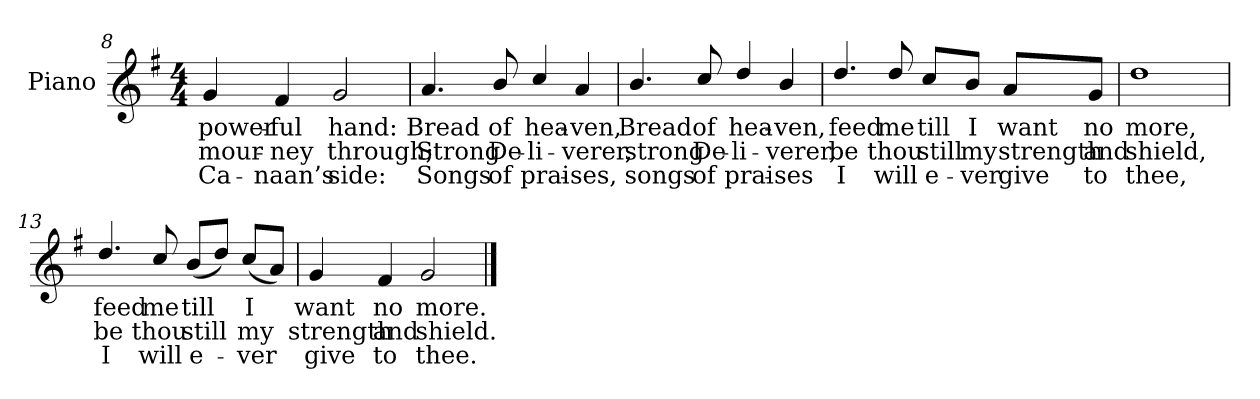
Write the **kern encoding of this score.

**kern	**text	**text	**text
*part1	*part1	*part1	*part1
*staff1	*staff1	*staff1	*staff1
*I"Piano	*	*	*
*I'Pno.	*	*	*
*clefG2	*	*	*
*k[f#]	*	*	*
*G:	*	*	*
*M4/4	*	*	*
=8	=8	=8	=8
!	!LO:LY:b:color=#000000	!LO:LY:b:color=#000000	!LO:LY:b:color=#000000
4gi/	power-	mour-	Ca-
!	!LO:LY:b:color=#000000	!LO:LY:b:color=#000000	!LO:LY:b:color=#000000
4f#i/	-ful	-ney	-naan’s
!	!LO:LY:b:color=#000000	!LO:LY:b:color=#000000	!LO:LY:b:color=#000000
2gi/	hand:	through;	side:
=9	=9	=9	=9
!	!LO:LY:b:color=#000000	!LO:LY:b:color=#000000	!LO:LY:b:color=#000000
4.ai/	Bread	Strong	Songs
!	!LO:LY:b:color=#000000	!LO:LY:b:color=#000000	!LO:LY:b:color=#000000
8bi/	of	De-	of
!	!LO:LY:b:color=#000000	!LO:LY:b:color=#000000	!LO:LY:b:color=#000000
4cci/	hea-	-li-	prai-
!	!LO:LY:b:color=#000000	!LO:LY:b:color=#000000	!LO:LY:b:color=#000000
4ai/	-ven,	-verer,	-ses,
!!LO:LB:g=z
=10	=10	=10	=10
!	!LO:LY:b:color=#000000	!LO:LY:b:color=#000000	!LO:LY:b:color=#000000
4.bi/	Bread	strong	songs
!	!LO:LY:b:color=#000000	!LO:LY:b:color=#000000	!LO:LY:b:color=#000000
8cci/	of	De-	of
!	!LO:LY:b:color=#000000	!LO:LY:b:color=#000000	!LO:LY:b:color=#000000
4ddi/	hea-	-li-	prai-
!	!LO:LY:b:color=#000000	!LO:LY:b:color=#000000	!LO:LY:b:color=#000000
4bi/	-ven,	-verer,	-ses
=11	=11	=11	=11
!	!LO:LY:b:color=#000000	!LO:LY:b:color=#000000	!LO:LY:b:color=#000000
4.ddi/	feed	be	I
!	!LO:LY:b:color=#000000	!LO:LY:b:color=#000000	!LO:LY:b:color=#000000
8ddi/	me	thou	will
!	!LO:LY:b:color=#000000	!LO:LY:b:color=#000000	!LO:LY:b:color=#000000
8cci/L	till	still	e-
!	!LO:LY:b:color=#000000	!LO:LY:b:color=#000000	!LO:LY:b:color=#000000
8bi/J	I	my	-ver
!	!LO:LY:b:color=#000000	!LO:LY:b:color=#000000	!LO:LY:b:color=#000000
8ai/L	want	strength	give
!	!LO:LY:b:color=#000000	!LO:LY:b:color=#000000	!LO:LY:b:color=#000000
8gi/J	no	and	to
!!LO:LB:g=z
=12	=12	=12	=12
!	!LO:LY:b:color=#000000	!LO:LY:b:color=#000000	!LO:LY:b:color=#000000
1ddi	more,	shield,	thee,
=13	=13	=13	=13
!	!LO:LY:b:color=#000000	!LO:LY:b:color=#000000	!LO:LY:b:color=#000000
4.ddi/	feed	be	I
!	!LO:LY:b:color=#000000	!LO:LY:b:color=#000000	!LO:LY:b:color=#000000
8cci/	me	thou	will
!	!LO:LY:b:color=#000000	!LO:LY:b:color=#000000	!LO:LY:b:color=#000000
(8bi/L	till	still	e-
8ddi/J)	.	.	.
!	!LO:LY:b:color=#000000	!LO:LY:b:color=#000000	!LO:LY:b:color=#000000
(8cci/L	I	my	-ver
8ai/J)	.	.	.
=14	=14	=14	=14
!	!LO:LY:b:color=#000000	!LO:LY:b:color=#000000	!LO:LY:b:color=#000000
4gi/	want	strength	give
!	!LO:LY:b:color=#000000	!LO:LY:b:color=#000000	!LO:LY:b:color=#000000
4f#i/	no	and	to
!	!LO:LY:b:color=#000000	!LO:LY:b:color=#000000	!LO:LY:b:color=#000000
2gi/	more.	shield.	thee.
==	==	==	==
*-	*-	*-	*-
